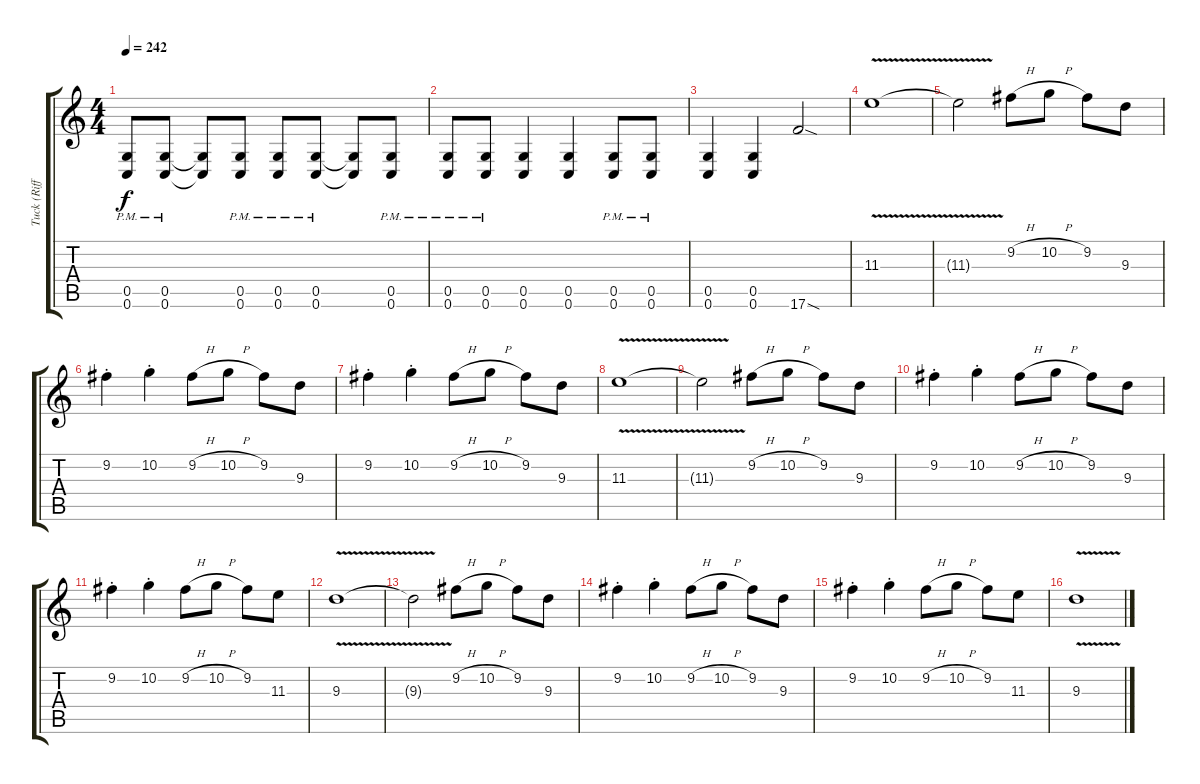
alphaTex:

\track ("Tuck (Riff)" "Tuck (Riff") {instrument distortionguitar}
\staff {score tabs}
\tuning (D4 A3 F3 C3 G2 C2) {hide}
\ts (4 4)
\tempo 242
\clef g2
\ks c
(0.5{pm} 0.6{pm}).8{dy f} (0.5{pm} 0.6{pm}).8 (0.5{t} 0.6{t}).8 (0.5{pm} 0.6{pm}).8 (0.5{pm} 0.6{pm}).8 (0.5{pm} 0.6{pm}).8 (0.5{t} 0.6{t}).8 (0.5{pm} 0.6{pm}).8 |
(0.5{pm} 0.6{pm}).8 (0.5{pm} 0.6{pm}).8 (0.5 0.6).4 (0.5 0.6).4 (0.5{pm} 0.6{pm}).8 (0.5{pm} 0.6{pm}).8 |
(0.5 0.6).4 (0.5 0.6).4 17.6{sod}.2 |
11.3{v}.1 |
11.3{t}.2 9.2{h}.8 10.2{h}.8 9.2.8 9.3.8 |
9.2{st}.4 10.2{st}.4 9.2{h}.8 10.2{h}.8 9.2.8 9.3.8 |
9.2{st}.4 10.2{st}.4 9.2{h}.8 10.2{h}.8 9.2.8 9.3.8 |
11.3{v}.1 |
11.3{t}.2 9.2{h}.8 10.2{h}.8 9.2.8 9.3.8 |
9.2{st}.4 10.2{st}.4 9.2{h}.8 10.2{h}.8 9.2.8 9.3.8 |
9.2{st}.4 10.2{st}.4 9.2{h}.8 10.2{h}.8 9.2.8 11.3.8 |
9.3{v}.1 |
9.3{t}.2 9.2{h}.8 10.2{h}.8 9.2.8 9.3.8 |
9.2{st}.4 10.2{st}.4 9.2{h}.8 10.2{h}.8 9.2.8 9.3.8 |
9.2{st}.4 10.2{st}.4 9.2{h}.8 10.2{h}.8 9.2.8 11.3.8 |
9.3{v}.1
